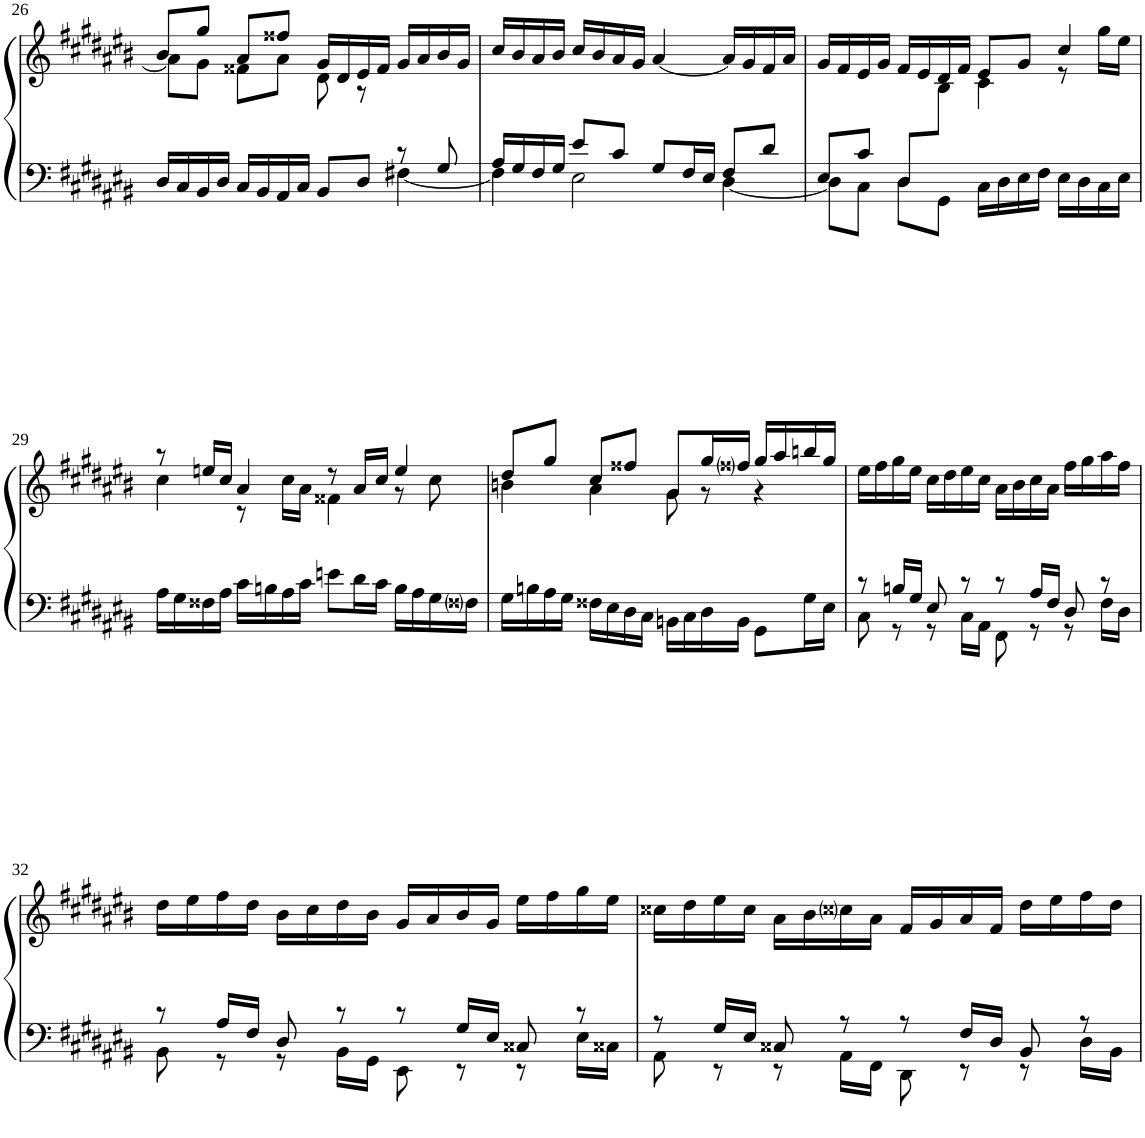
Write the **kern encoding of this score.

**kern	**kern
*part1	*part1
*staff2	*staff1
*I"Piano	*
*I'Pno	*
!!LO:PB:g=z
*clefF4	*clefG2
*k[f#c#g#d#a#e#b#]	*k[f#c#g#d#a#e#b#]
*M4/4	*M4/4
*met(c)	*met(c)
=26	=26
*^	*^
2.ryy	16D#/LL	8b#/L	8a#\L]
.	16C#/	.	.
.	16BB#/	8gg#/J	8g#\J
.	16D#/JJ	.	.
.	16C#/LL	8a#/L	8f##X\L
.	16BB#/	.	.
.	16AA#/	8ff##X/J	8a#\J
.	16C#/JJ	.	.
.	8BB#/L	16g#/LL	8d#\
.	.	16d#/	.
.	8D#/J	16e#/	8r
.	.	16f##/JJ	.
8r	[4F#X\	16g#/LL	4ryy
.	.	16a#/	.
8G#/	.	16b#/	.
.	.	16g#/JJ	.
*	*	*v	*v
=27	=27	=27
16A#/LL	4F#\]	16cc#/LL
16G#/	.	16b#/
16F#/	.	16a#/
16G#/JJ	.	16b#/JJ
8e#/L	2E#\	16cc#/LL
.	.	16b#/
8c#/J	.	16a#/
.	.	16g#/JJ
8G#/L	.	[4a#/
16F#/L	.	.
16E#/JJ	.	.
8F#/L	[4D#\	16a#/LL]
.	.	16g#/
8d#/J	.	16f#/
.	.	16a#/JJ
=28	=28	=28
*	*	*^
*	*	*	*^
8E#/L	8D#\L]	16g#/LL	2.ryy	4.ryy
.	.	16f#/	.	.
8c#/J	8C#\J	16e#/	.	.
.	.	16g#/JJ	.	.
8D#/L	8D#\L	16f#/LL	.	.
.	.	16e#/	.	.
4.ryy	8GG#\J	16d#/	.	8B#\J
.	.	16f#/JJ	.	.
.	16C#\LL	8e#/L	.	4c#\
.	16D#\	.	.	.
.	16E#\	8g#/J	.	.
.	16F#\JJ	.	.	.
4ryy	16E#\LL	4cc#/	8r	4ryy
.	16D#\	.	.	.
.	16C#\	.	16gg#\LL	.
.	16E#\JJ	.	16ee#\JJ	.
*v	*v	*	*	*
*	*	*v	*v
!!LO:LB:g=z
=29	=29	=29
16A#\LL	8r	4cc#\
16G#\	.	.
16F##X\	16een/LL	.
16A#\JJ	16cc#/JJ	.
16c#\LL	4a#/	8r
16Bn\	.	.
16A#\	.	16cc#\LL
16c#\JJ	.	16a#\JJ
8en\L	8r	4f##X\
16d#\L	16a#/LL	.
16c#\JJ	16cc#/JJ	.
16B\LL	4ee/	8r
16A#\	.	.
16G#\	.	8cc#\
16F##i\JJ	.	.
=30	=30	=30
16G#\LL	8dd#/L	4bn\
16Bn\	.	.
16A#\	8gg#/J	.
16G#\JJ	.	.
16F##X\LL	8cc#/L	4a#\
16E#\	.	.
16D#\	8ff##X/J	.
16C#\JJ	.	.
16BBn\LL	8g#/L	8g#\
16C#\	.	.
16D#\	16gg#/L	8r
16BB\JJ	16ff##i/JJ	.
8GG#\L	16gg#/LL	4r
.	16aa#/	.
16G#\L	16bbn/	.
16E#\JJ	16gg#/JJ	.
*	*v	*v
=31	=31
*^	*
8r	8C#\	16ee#\LL
.	.	16ff#\
16Bn/LL	8r	16gg#\
16G#/JJ	.	16ee#\JJ
8E#/	8r	16cc#\LL
.	.	16dd#\
8r	16C#\LL	16ee#\
.	16AA#\JJ	16cc#\JJ
8r	8FF#\	16a#\LL
.	.	16b#\
16A#/LL	8r	16cc#\
16F#/JJ	.	16a#\JJ
8D#/	8r	16ff#\LL
.	.	16gg#\
8r	16F#\LL	16aa#\
.	16D#\JJ	16ff#\JJ
!!LO:LB:g=z
=32	=32	=32
8r	8BB#\	16dd#\LL
.	.	16ee#\
16A#/LL	8r	16ff#\
16F#/JJ	.	16dd#\JJ
8D#/	8r	16b#\LL
.	.	16cc#\
8r	16BB#\LL	16dd#\
.	16GG#\JJ	16b#\JJ
8r	8EE#\	16g#/LL
.	.	16a#/
16G#/LL	8r	16b#/
16E#/JJ	.	16g#/JJ
8C##X/	8r	16ee#\LL
.	.	16ff#\
8r	16E#\LL	16gg#\
.	16C##X\JJ	16ee#\JJ
=33	=33	=33
8r	8AA#\	16cc##X\LL
.	.	16dd#\
16G#/LL	8r	16ee#\
16E#/JJ	.	16cc##\JJ
8C##X/	8r	16a#\LL
.	.	16b#\
8r	16AA#\LL	16cc##i\
.	16FF#\JJ	16a#\JJ
8r	8DD#\	16f#/LL
.	.	16g#/
16F#/LL	8r	16a#/
16D#/JJ	.	16f#/JJ
8BB#/	8r	16dd#\LL
.	.	16ee#\
8r	16D#\LL	16ff#\
.	16BB#\JJ	16dd#\JJ
*v	*v	*
=	=
*-	*-
